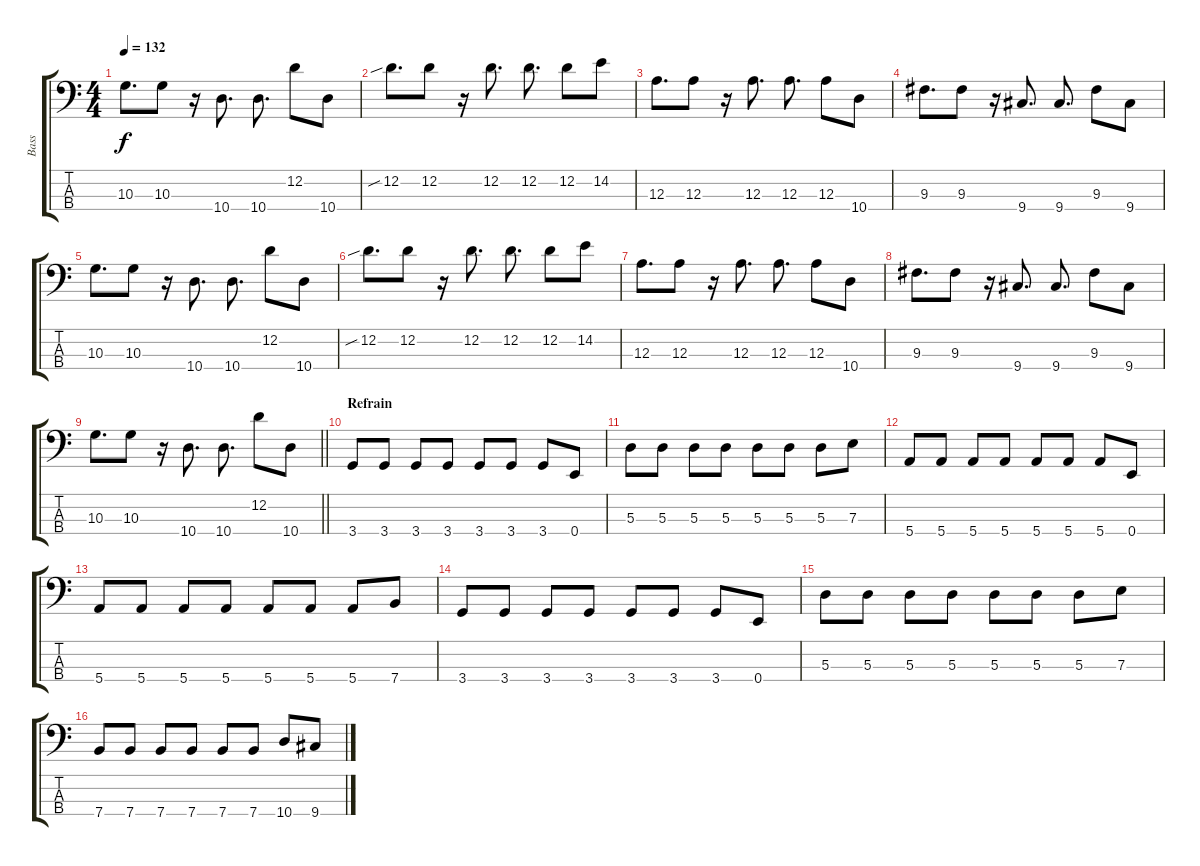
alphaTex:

\track ("Bass" "Bass") {instrument electricbassfinger}
\staff {score tabs}
\tuning (G2 D2 A1 E1) {hide}
\ts (4 4)
\tempo 132
\clef f4
\ks c
10.3.8{d dy f} 10.3.8 r.16 10.4.8{d} 10.4.8{d} 12.2.8 10.4.8 |
12.2{sib}.8{d} 12.2.8 r.16 12.2.8{d} 12.2.8{d} 12.2.8 14.2.8 |
12.3.8{d} 12.3.8 r.16 12.3.8{d} 12.3.8{d} 12.3.8 10.4.8 |
9.3.8{d} 9.3.8 r.16 9.4.8{d} 9.4.8{d} 9.3.8 9.4.8 |
10.3.8{d} 10.3.8 r.16 10.4.8{d} 10.4.8{d} 12.2.8 10.4.8 |
12.2{sib}.8{d} 12.2.8 r.16 12.2.8{d} 12.2.8{d} 12.2.8 14.2.8 |
12.3.8{d} 12.3.8 r.16 12.3.8{d} 12.3.8{d} 12.3.8 10.4.8 |
9.3.8{d} 9.3.8 r.16 9.4.8{d} 9.4.8{d} 9.3.8 9.4.8 |
\barLineRight lightlight
10.3.8{d} 10.3.8 r.16 10.4.8{d} 10.4.8{d} 12.2.8 10.4.8 |
\section ("" "Refrain")
3.4.8 3.4.8 3.4.8 3.4.8 3.4.8 3.4.8 3.4.8 0.4.8 |
5.3.8 5.3.8 5.3.8 5.3.8 5.3.8 5.3.8 5.3.8 7.3.8 |
5.4.8 5.4.8 5.4.8 5.4.8 5.4.8 5.4.8 5.4.8 0.4.8 |
5.4.8 5.4.8 5.4.8 5.4.8 5.4.8 5.4.8 5.4.8 7.4.8 |
3.4.8 3.4.8 3.4.8 3.4.8 3.4.8 3.4.8 3.4.8 0.4.8 |
5.3.8 5.3.8 5.3.8 5.3.8 5.3.8 5.3.8 5.3.8 7.3.8 |
7.4.8 7.4.8 7.4.8 7.4.8 7.4.8 7.4.8 10.4.8 9.4.8
